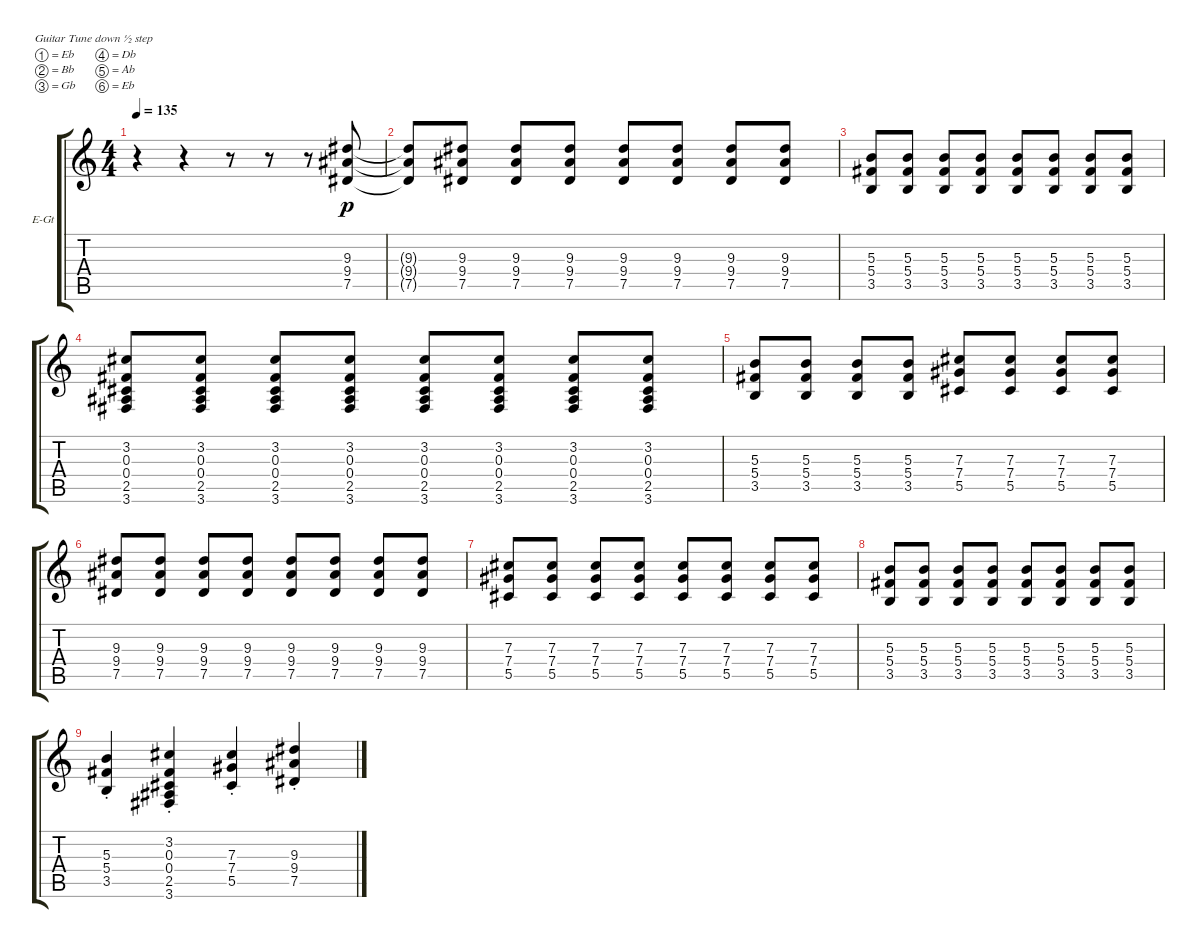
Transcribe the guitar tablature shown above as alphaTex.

\defaultSystemsLayout 4
\bracketExtendMode groupsimilarinstruments
\firstSystemTrackNameOrientation horizontal
\otherSystemsTrackNameOrientation horizontal
\track ("Electric Guitar" "E-Gt") {instrument overdrivenguitar}
\staff {score tabs}
\tuning (Eb4 Bb3 Gb3 Db3 Ab2 Eb2)
\ts (4 4)
\tempo 135
\clef g2
\ks c
r.4{dy p instrument overdrivenguitar} r.4 r.8 r.8 r.8 (7.5 9.4 9.3).8 |
(7.5{t} 9.4{t} 9.3{t}).8 (7.5 9.4 9.3).8 (7.5 9.4 9.3).8 (7.5 9.4 9.3).8 (7.5 9.4 9.3).8 (7.5 9.4 9.3).8 (7.5 9.4 9.3).8 (7.5 9.4 9.3).8 |
(3.5 5.3 5.4).8 (3.5 5.3 5.4).8 (3.5 5.3 5.4).8 (3.5 5.3 5.4).8 (3.5 5.3 5.4).8 (3.5 5.3 5.4).8 (3.5 5.3 5.4).8 (3.5 5.3 5.4).8 |
(3.6 2.5 0.4 0.3 3.2).8 (3.6 2.5 0.4 0.3 3.2).8 (3.6 2.5 0.4 0.3 3.2).8 (3.6 2.5 0.4 0.3 3.2).8 (3.6 2.5 0.4 0.3 3.2).8 (3.6 2.5 0.4 0.3 3.2).8 (3.6 2.5 0.4 0.3 3.2).8 (3.6 2.5 0.4 0.3 3.2).8 |
(3.5 5.4 5.3).8 (3.5 5.4 5.3).8 (3.5 5.4 5.3).8 (3.5 5.4 5.3).8 (5.5 7.3 7.4).8 (5.5 7.3 7.4).8 (5.5 7.3 7.4).8 (5.5 7.3 7.4).8 |
(7.5 9.4 9.3).8 (7.5 9.4 9.3).8 (7.5 9.4 9.3).8 (7.5 9.4 9.3).8 (7.5 9.4 9.3).8 (7.5 9.4 9.3).8 (7.5 9.4 9.3).8 (7.5 9.4 9.3).8 |
(5.5 7.3 7.4).8 (5.5 7.3 7.4).8 (5.5 7.3 7.4).8 (5.5 7.3 7.4).8 (5.5 7.3 7.4).8 (5.5 7.3 7.4).8 (5.5 7.3 7.4).8 (5.5 7.3 7.4).8 |
(3.5 5.4 5.3).8 (3.5 5.4 5.3).8 (3.5 5.4 5.3).8 (3.5 5.4 5.3).8 (3.5 5.4 5.3).8 (3.5 5.4 5.3).8 (3.5 5.4 5.3).8 (3.5 5.4 5.3).8 |
(3.5{st} 5.4{st} 5.3{st}).4 (3.6{st} 2.5{st} 0.4{st} 0.3{st} 3.2{st}).4 (5.5{st} 7.4{st} 7.3{st}).4 (7.5{st} 9.4{st} 9.3{st}).4
